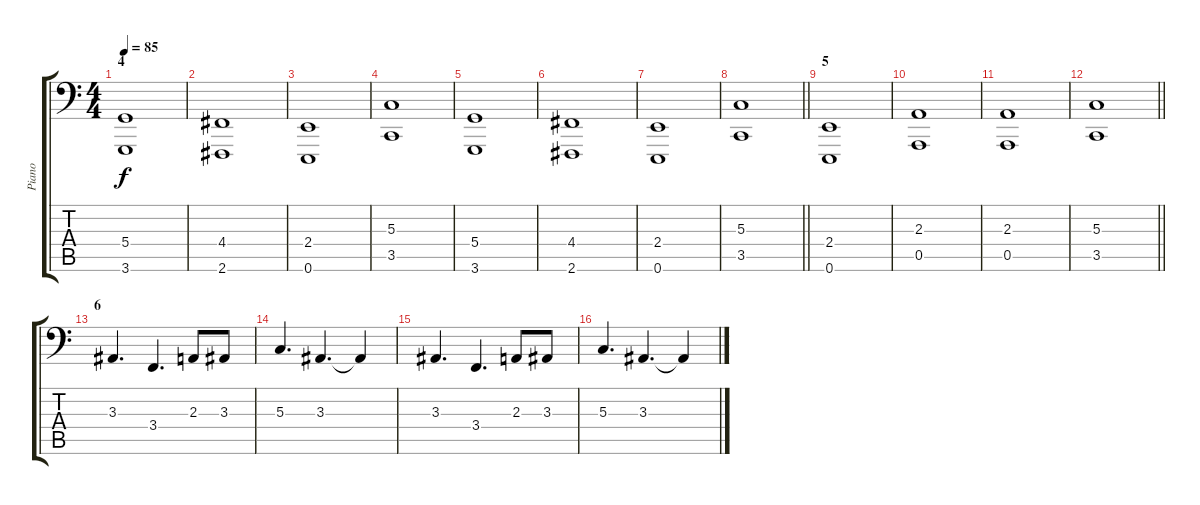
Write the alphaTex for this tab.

\track ("Piano" "Piano") {instrument electricpiano1}
\staff {score tabs}
\tuning (E3 B2 G2 D2 A1 E1) {hide}
\ts (4 4)
\section ("" "4")
\tempo 85
\clef f4
\ks c
(5.4 3.6).1{dy f} |
(4.4 2.6).1 |
(2.4 0.6).1 |
(5.3 3.5).1 |
(5.4 3.6).1 |
(4.4 2.6).1 |
(2.4 0.6).1 |
\barLineRight lightlight
(5.3 3.5).1 |
\section ("" "5")
(2.4 0.6).1 |
(2.3 0.5).1 |
(2.3 0.5).1 |
\barLineRight lightlight
(5.3 3.5).1 |
\section ("" "6")
3.3.4{d instrument electricpiano2} 3.4.4{d} 2.3.8 3.3.8 |
5.3.4{d} 3.3.4{d} 3.3{t}.4 |
3.3.4{d} 3.4.4{d} 2.3.8 3.3.8 |
5.3.4{d} 3.3.4{d} 3.3{t}.4
